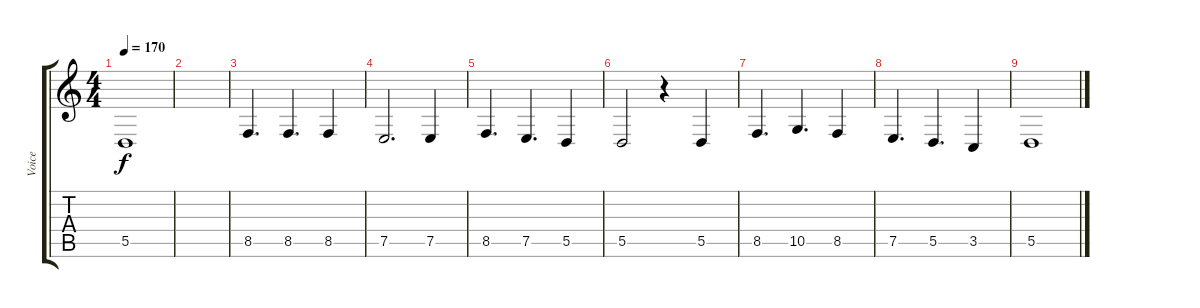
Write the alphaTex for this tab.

\track ("Voice" "Voice") {instrument tenorsax}
\staff {score tabs}
\tuning (E4 B3 G3 D3 A2 E2) {hide}
\ts (4 4)
\tempo 170
\clef g2
\ks c
5.5.1{dy f} |
|
8.5.4{d} 8.5.4{d} 8.5.4 |
7.5.2{d} 7.5.4 |
8.5.4{d} 7.5.4{d} 5.5.4 |
5.5.2 r.4 5.5.4 |
8.5.4{d} 10.5.4{d} 8.5.4 |
7.5.4{d} 5.5.4{d} 3.5.4 |
5.5.1
